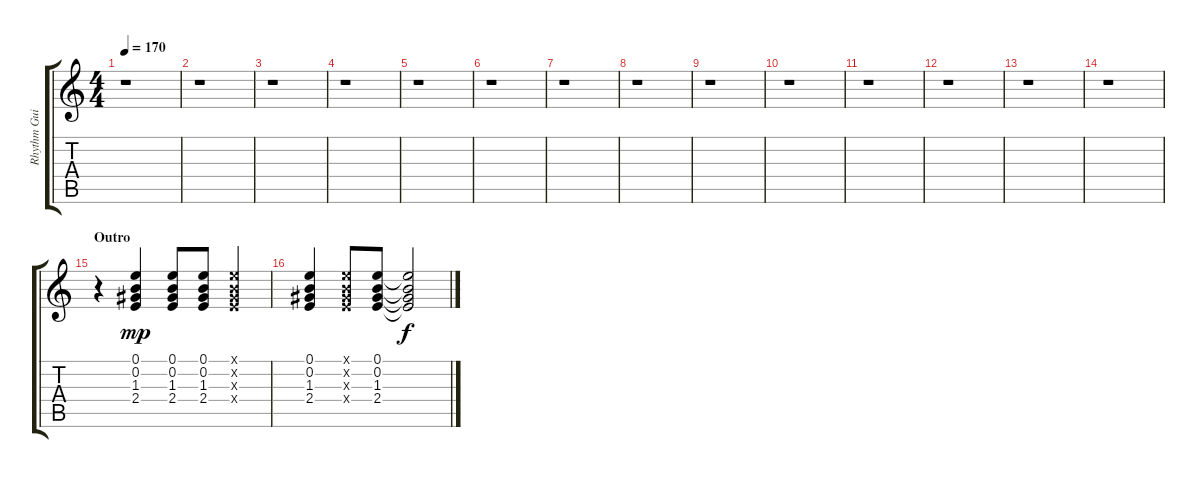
\track ("Rhythm Guitar" "Rhythm Gui") {instrument acousticguitarsteel}
\staff {score tabs}
\tuning (E4 B3 G3 D3 A2 E2) {hide}
\ts (4 4)
\tempo 170
\clef g2
\ks c
r.1{dy f} |
r.1 |
r.1 |
r.1 |
r.1 |
r.1 |
r.1 |
r.1 |
r.1 |
r.1 |
r.1 |
r.1 |
r.1 |
r.1 |
\section ("" "Outro")
r.4 (0.1 0.2 1.3 2.4).4{dy mp} (0.1 0.2 1.3 2.4).8 (0.1 0.2 1.3 2.4).8 (0.1{x} 0.2{x} 1.3{x} 2.4{x}).4 |
(0.1 0.2 1.3 2.4).4 (0.1{x} 0.2{x} 1.3{x} 2.4{x}).8 (0.1 0.2 1.3 2.4).8 (0.1{t} 0.2{t} 1.3{t} 2.4{t}).2{dy f}
